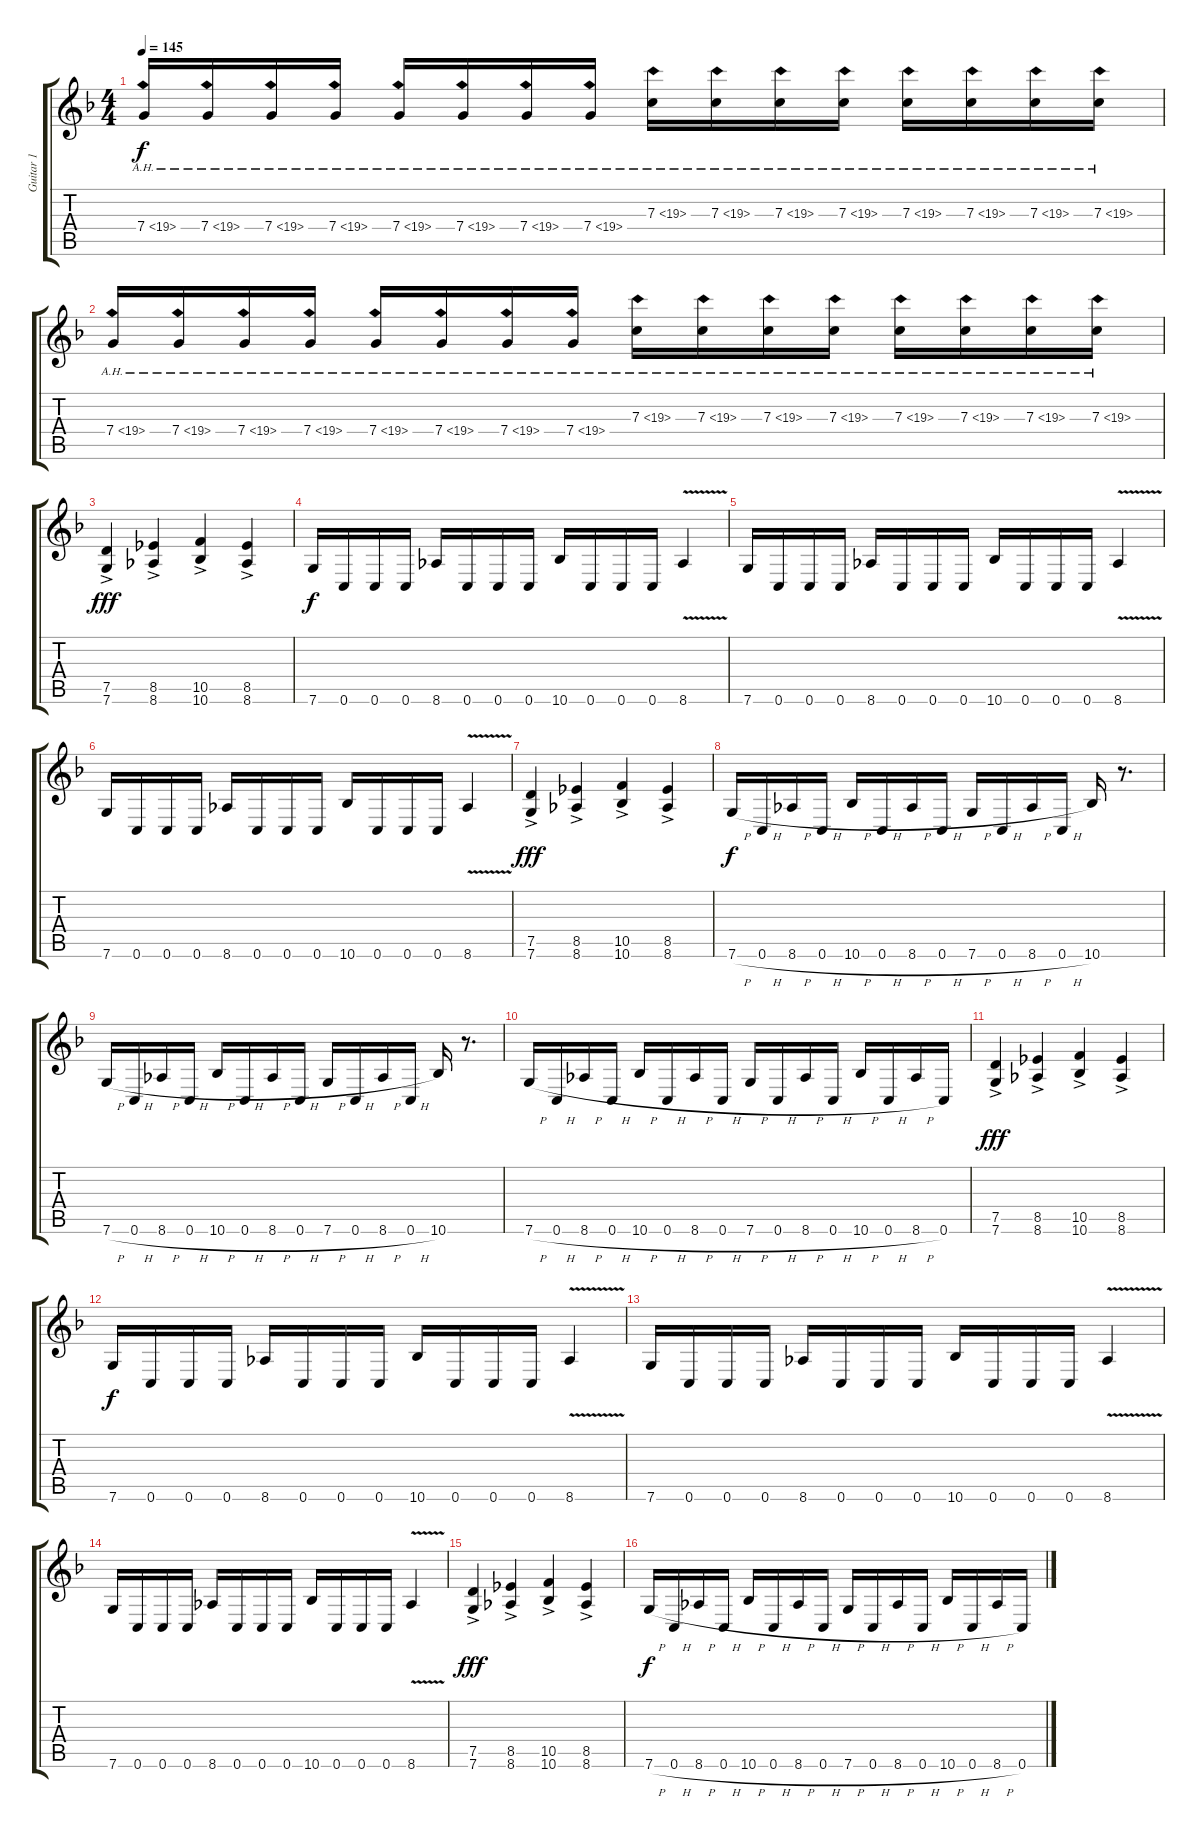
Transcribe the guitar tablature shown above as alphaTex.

\track ("Guitar 1" "Guitar 1") {instrument overdrivenguitar}
\staff {score tabs}
\tuning (D4 A3 F3 C3 G2 C2) {hide}
\ts (4 4)
\tempo 145
\clef g2
\ks f
7.4{ah 12}.16{dy f} 7.4{ah 12}.16 7.4{ah 12}.16 7.4{ah 12}.16 7.4{ah 12}.16 7.4{ah 12}.16 7.4{ah 12}.16 7.4{ah 12}.16 7.3{ah 12}.16 7.3{ah 12}.16 7.3{ah 12}.16 7.3{ah 12}.16 7.3{ah 12}.16 7.3{ah 12}.16 7.3{ah 12}.16 7.3{ah 12}.16 |
7.4{ah 12}.16 7.4{ah 12}.16 7.4{ah 12}.16 7.4{ah 12}.16 7.4{ah 12}.16 7.4{ah 12}.16 7.4{ah 12}.16 7.4{ah 12}.16 7.3{ah 12}.16 7.3{ah 12}.16 7.3{ah 12}.16 7.3{ah 12}.16 7.3{ah 12}.16 7.3{ah 12}.16 7.3{ah 12}.16 7.3{ah 12}.16 |
(7.5{ac} 7.6{ac}).4{dy fff} (8.5{ac} 8.6{ac}).4 (10.5{ac} 10.6{ac}).4 (8.5{ac} 8.6{ac}).4 |
7.6.16{dy f} 0.6.16 0.6.16 0.6.16 8.6.16 0.6.16 0.6.16 0.6.16 10.6.16 0.6.16 0.6.16 0.6.16 8.6{v}.4 |
7.6.16 0.6.16 0.6.16 0.6.16 8.6.16 0.6.16 0.6.16 0.6.16 10.6.16 0.6.16 0.6.16 0.6.16 8.6{v}.4 |
7.6.16 0.6.16 0.6.16 0.6.16 8.6.16 0.6.16 0.6.16 0.6.16 10.6.16 0.6.16 0.6.16 0.6.16 8.6{v}.4 |
(7.5{ac} 7.6{ac}).4{dy fff} (8.5{ac} 8.6{ac}).4 (10.5{ac} 10.6{ac}).4 (8.5{ac} 8.6{ac}).4 |
7.6{h}.16{dy f} 0.6{h}.16 8.6{h}.16 0.6{h}.16 10.6{h}.16 0.6{h}.16 8.6{h}.16 0.6{h}.16 7.6{h}.16 0.6{h}.16 8.6{h}.16 0.6{h}.16 10.6.16 r.8{d} |
7.6{h}.16 0.6{h}.16 8.6{h}.16 0.6{h}.16 10.6{h}.16 0.6{h}.16 8.6{h}.16 0.6{h}.16 7.6{h}.16 0.6{h}.16 8.6{h}.16 0.6{h}.16 10.6.16 r.8{d} |
7.6{h}.16 0.6{h}.16 8.6{h}.16 0.6{h}.16 10.6{h}.16 0.6{h}.16 8.6{h}.16 0.6{h}.16 7.6{h}.16 0.6{h}.16 8.6{h}.16 0.6{h}.16 10.6{h}.16 0.6{h}.16 8.6{h}.16 0.6.16 |
(7.5{ac} 7.6{ac}).4{dy fff} (8.5{ac} 8.6{ac}).4 (10.5{ac} 10.6{ac}).4 (8.5{ac} 8.6{ac}).4 |
7.6.16{dy f} 0.6.16 0.6.16 0.6.16 8.6.16 0.6.16 0.6.16 0.6.16 10.6.16 0.6.16 0.6.16 0.6.16 8.6{v}.4 |
7.6.16 0.6.16 0.6.16 0.6.16 8.6.16 0.6.16 0.6.16 0.6.16 10.6.16 0.6.16 0.6.16 0.6.16 8.6{v}.4 |
7.6.16 0.6.16 0.6.16 0.6.16 8.6.16 0.6.16 0.6.16 0.6.16 10.6.16 0.6.16 0.6.16 0.6.16 8.6{v}.4 |
(7.5{ac} 7.6{ac}).4{dy fff} (8.5{ac} 8.6{ac}).4 (10.5{ac} 10.6{ac}).4 (8.5{ac} 8.6{ac}).4 |
7.6{h}.16{dy f} 0.6{h}.16 8.6{h}.16 0.6{h}.16 10.6{h}.16 0.6{h}.16 8.6{h}.16 0.6{h}.16 7.6{h}.16 0.6{h}.16 8.6{h}.16 0.6{h}.16 10.6{h}.16 0.6{h}.16 8.6{h}.16 0.6.16
